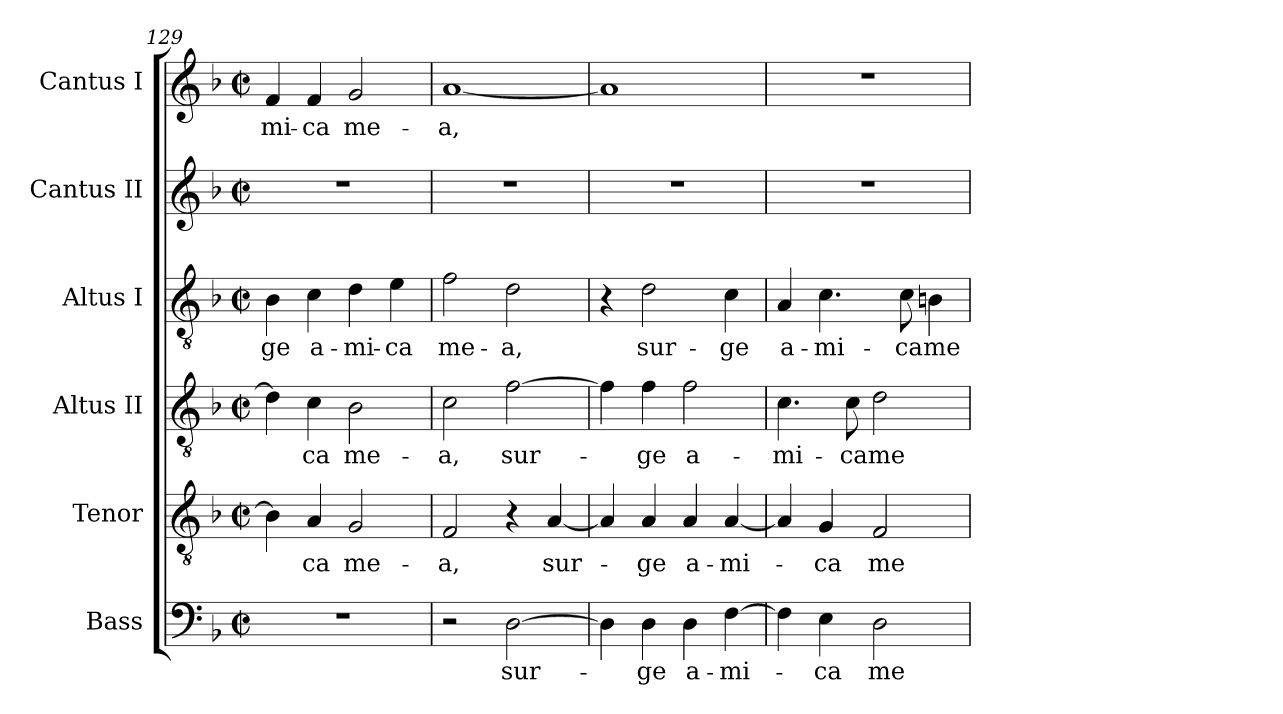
**kern	**text	**kern	**text	**kern	**text	**kern	**text	**kern	**kern	**text
*part6	*part6	*part5	*part5	*part4	*part4	*part3	*part3	*part2	*part1	*part1
*staff6	*staff6	*staff5	*staff5	*staff4	*staff4	*staff3	*staff3	*staff2	*staff1	*staff1
*I"Bass	*	*I"Tenor	*	*I"Altus II	*	*I"Altus I	*	*I"Cantus II	*I"Cantus I	*
*I'B.	*	*I'T.	*	*I'A. II	*	*I'A. I	*	*	*	*
*clefF4	*	*clefGv2	*	*clefGv2	*	*clefGv2	*	*clefG2	*clefG2	*
*	*	*ITrd7c12	*	*	*	*	*	*	*	*
*k[b-]	*	*k[b-]	*	*k[b-]	*	*k[b-]	*	*k[b-]	*k[b-]	*
*F:	*	*F:	*	*F:	*	*F:	*	*F:	*F:	*
*M2/2	*	*M2/2	*	*M2/2	*	*M2/2	*	*M2/2	*M2/2	*
*met(c|)	*	*met(c|)	*	*met(c|)	*	*met(c|)	*	*met(c|)	*met(c|)	*
=129	=129	=129	=129	=129	=129	=129	=129	=129	=129	=129
!	!	!	!	!	!	!	!LO:LY:b:color=#000000	!	!	!
!	!	!	!	!	!	!	!	!	!	!LO:LY:b:color=#000000
1r	.	4BB-i\]	.	4di\]	.	4B-i\	-ge	1r	4fi/	-mi-
!	!	!	!LO:LY:b:color=#000000	!	!	!	!	!	!	!
!	!	!	!	!	!LO:LY:b:color=#000000	!	!	!	!	!
!	!	!	!	!	!	!	!LO:LY:b:color=#000000	!	!	!
!	!	!	!	!	!	!	!	!	!	!LO:LY:b:color=#000000
.	.	4AAi/	-ca	4ci\	-ca	4ci\	a-	.	4fi/	-ca
!	!	!	!LO:LY:b:color=#000000	!	!	!	!	!	!	!
!	!	!	!	!	!LO:LY:b:color=#000000	!	!	!	!	!
!	!	!	!	!	!	!	!LO:LY:b:color=#000000	!	!	!
!	!	!	!	!	!	!	!	!	!	!LO:LY:b:color=#000000
.	.	2GGi/	me-	2B-i\	me-	4di\	-mi-	.	2gi/	me-
!	!	!	!	!	!	!	!LO:LY:b:color=#000000	!	!	!
.	.	.	.	.	.	4ei\	-ca	.	.	.
=130	=130	=130	=130	=130	=130	=130	=130	=130	=130	=130
!	!	!	!LO:LY:b:color=#000000	!	!	!	!	!	!	!
!	!	!	!	!	!LO:LY:b:color=#000000	!	!	!	!	!
!	!	!	!	!	!	!	!LO:LY:b:color=#000000	!	!	!
!	!	!	!	!	!	!	!	!	!	!LO:LY:b:color=#000000
2r	.	2FFi/	-a,	2ci\	-a,	2fi\	me-	1r	[<1ai	-a,
!	!LO:LY:b:color=#000000	!	!	!	!	!	!	!	!	!
!	!	!	!	!	!LO:LY:b:color=#000000	!	!	!	!	!
!	!	!	!	!	!	!	!LO:LY:b:color=#000000	!	!	!
[>2Di\	sur-	4r	.	[>2fi\	sur-	2di\	-a,	.	.	.
!	!	!	!LO:LY:b:color=#000000	!	!	!	!	!	!	!
.	.	[<4AAi/	sur-	.	.	.	.	.	.	.
!!LO:PB:g=z
=131	=131	=131	=131	=131	=131	=131	=131	=131	=131	=131
4Di\]	.	4AAi/]	.	4fi\]	.	4r	.	1r	1ai]	.
!	!LO:LY:b:color=#000000	!	!	!	!	!	!	!	!	!
!	!	!	!LO:LY:b:color=#000000	!	!	!	!	!	!	!
!	!	!	!	!	!LO:LY:b:color=#000000	!	!	!	!	!
!	!	!	!	!	!	!	!LO:LY:b:color=#000000	!	!	!
4Di\	-ge	4AAi/	-ge	4fi\	-ge	2di\	sur-	.	.	.
!	!LO:LY:b:color=#000000	!	!	!	!	!	!	!	!	!
!	!	!	!LO:LY:b:color=#000000	!	!	!	!	!	!	!
!	!	!	!	!	!LO:LY:b:color=#000000	!	!	!	!	!
4Di\	a-	4AAi/	a-	2fi\	a-	.	.	.	.	.
!	!LO:LY:b:color=#000000	!	!	!	!	!	!	!	!	!
!	!	!	!LO:LY:b:color=#000000	!	!	!	!	!	!	!
!	!	!	!	!	!	!	!LO:LY:b:color=#000000	!	!	!
[>4Fi\	-mi-	[<4AAi/	-mi-	.	.	4ci\	-ge	.	.	.
=132	=132	=132	=132	=132	=132	=132	=132	=132	=132	=132
!	!	!	!	!	!LO:LY:b:color=#000000	!	!	!	!	!
!	!	!	!	!	!	!	!LO:LY:b:color=#000000	!	!	!
4Fi\]	.	4AAi/]	.	4.ci\	-mi-	4Ai/	a-	1r	1r	.
!	!LO:LY:b:color=#000000	!	!	!	!	!	!	!	!	!
!	!	!	!LO:LY:b:color=#000000	!	!	!	!	!	!	!
!	!	!	!	!	!	!	!LO:LY:b:color=#000000	!	!	!
4Ei\	-ca	4GGi/	-ca	.	.	4.ci\	-mi-	.	.	.
!	!	!	!	!	!LO:LY:b:color=#000000	!	!	!	!	!
.	.	.	.	8ci\	-ca	.	.	.	.	.
!	!LO:LY:b:color=#000000	!	!	!	!	!	!	!	!	!
!	!	!	!LO:LY:b:color=#000000	!	!	!	!	!	!	!
!	!	!	!	!	!LO:LY:b:color=#000000	!	!	!	!	!
2Di\	me-	2FFi/	me-	2di\	me-	.	.	.	.	.
!	!	!	!	!	!	!	!LO:LY:b:color=#000000	!	!	!
.	.	.	.	.	.	8ci\	-ca	.	.	.
!	!	!	!	!	!	!	!LO:LY:b:color=#000000	!	!	!
.	.	.	.	.	.	4Bni\	me-	.	.	.
=	=	=	=	=	=	=	=	=	=	=
*-	*-	*-	*-	*-	*-	*-	*-	*-	*-	*-
